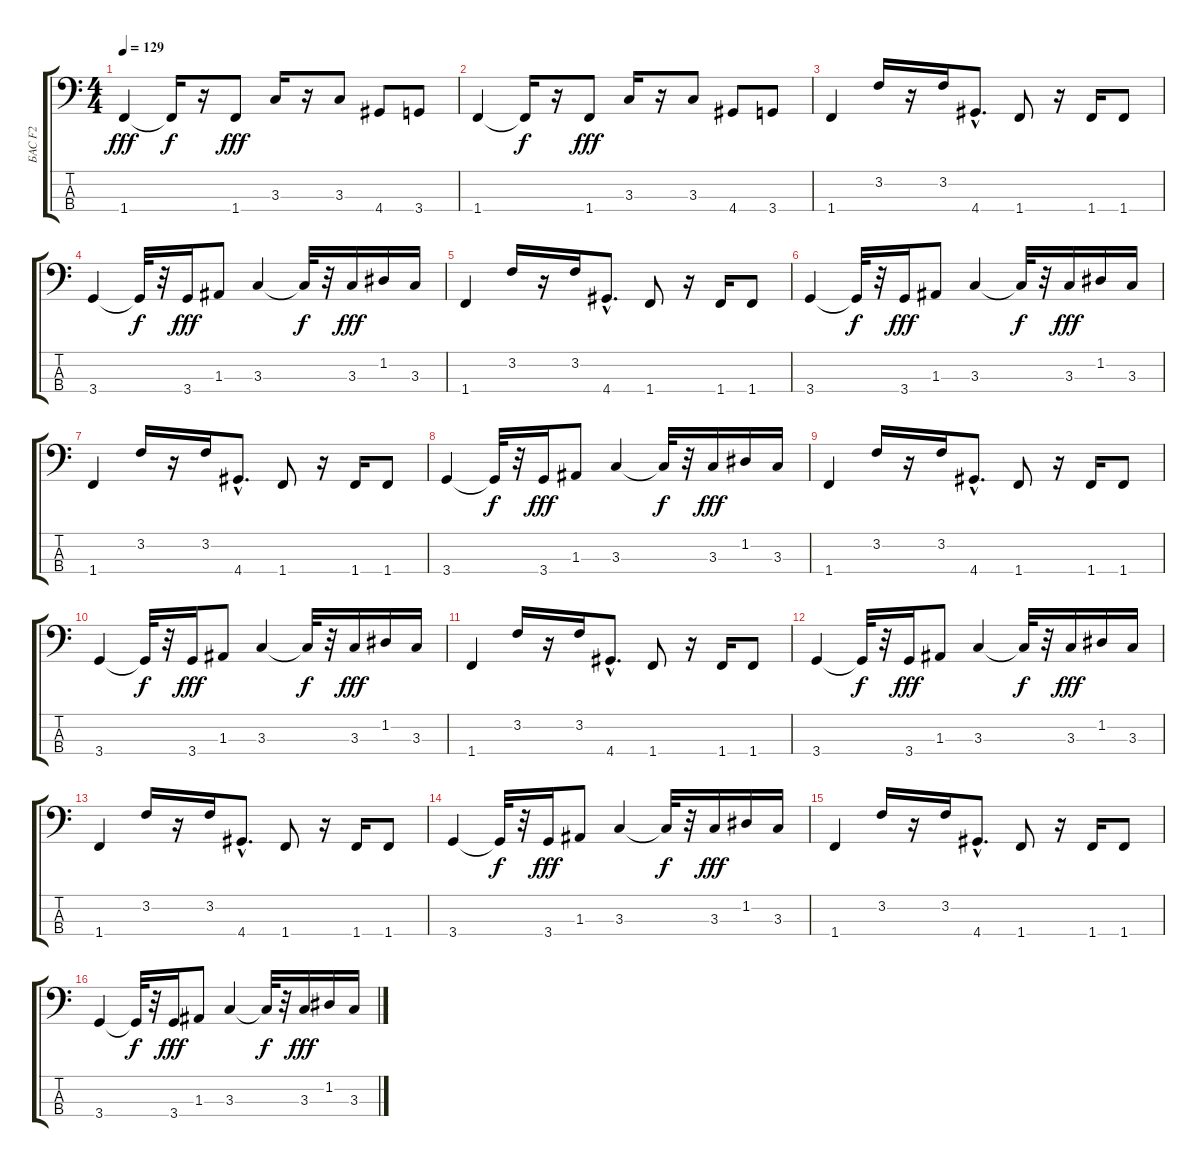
\track ("БАС F2" "БАС F2") {instrument synthbass2}
\staff {score tabs}
\tuning (G2 D2 A1 E1) {hide}
\ts (4 4)
\tempo 129
\clef f4
\ks c
1.4.4{dy fff} 1.4{t}.16{dy f} r.16 1.4.8{dy fff} 3.3.16 r.16 3.3.8 4.4.8 3.4.8 |
1.4.4 1.4{t}.16{dy f} r.16 1.4.8{dy fff} 3.3.16 r.16 3.3.8 4.4.8 3.4.8 |
1.4.4 3.2.16 r.16 3.2.16 4.4{hac}.8{d} 1.4.8 r.16 1.4.16 1.4.8 |
3.4.4 3.4{t}.32{dy f} r.32 3.4.16{dy fff} 1.3.8 3.3.4 3.3{t}.32{dy f} r.32 3.3.16{dy fff} 1.2.16 3.3.16 |
1.4.4 3.2.16 r.16 3.2.16 4.4{hac}.8{d} 1.4.8 r.16 1.4.16 1.4.8 |
3.4.4 3.4{t}.32{dy f} r.32 3.4.16{dy fff} 1.3.8 3.3.4 3.3{t}.32{dy f} r.32 3.3.16{dy fff} 1.2.16 3.3.16 |
1.4.4 3.2.16 r.16 3.2.16 4.4{hac}.8{d} 1.4.8 r.16 1.4.16 1.4.8 |
3.4.4 3.4{t}.32{dy f} r.32 3.4.16{dy fff} 1.3.8 3.3.4 3.3{t}.32{dy f} r.32 3.3.16{dy fff} 1.2.16 3.3.16 |
1.4.4 3.2.16 r.16 3.2.16 4.4{hac}.8{d} 1.4.8 r.16 1.4.16 1.4.8 |
3.4.4 3.4{t}.32{dy f} r.32 3.4.16{dy fff} 1.3.8 3.3.4 3.3{t}.32{dy f} r.32 3.3.16{dy fff} 1.2.16 3.3.16 |
1.4.4 3.2.16 r.16 3.2.16 4.4{hac}.8{d} 1.4.8 r.16 1.4.16 1.4.8 |
3.4.4 3.4{t}.32{dy f} r.32 3.4.16{dy fff} 1.3.8 3.3.4 3.3{t}.32{dy f} r.32 3.3.16{dy fff} 1.2.16 3.3.16 |
1.4.4 3.2.16 r.16 3.2.16 4.4{hac}.8{d} 1.4.8 r.16 1.4.16 1.4.8 |
3.4.4 3.4{t}.32{dy f} r.32 3.4.16{dy fff} 1.3.8 3.3.4 3.3{t}.32{dy f} r.32 3.3.16{dy fff} 1.2.16 3.3.16 |
1.4.4 3.2.16 r.16 3.2.16 4.4{hac}.8{d} 1.4.8 r.16 1.4.16 1.4.8 |
3.4.4 3.4{t}.32{dy f} r.32 3.4.16{dy fff} 1.3.8 3.3.4 3.3{t}.32{dy f} r.32 3.3.16{dy fff} 1.2.16 3.3.16
